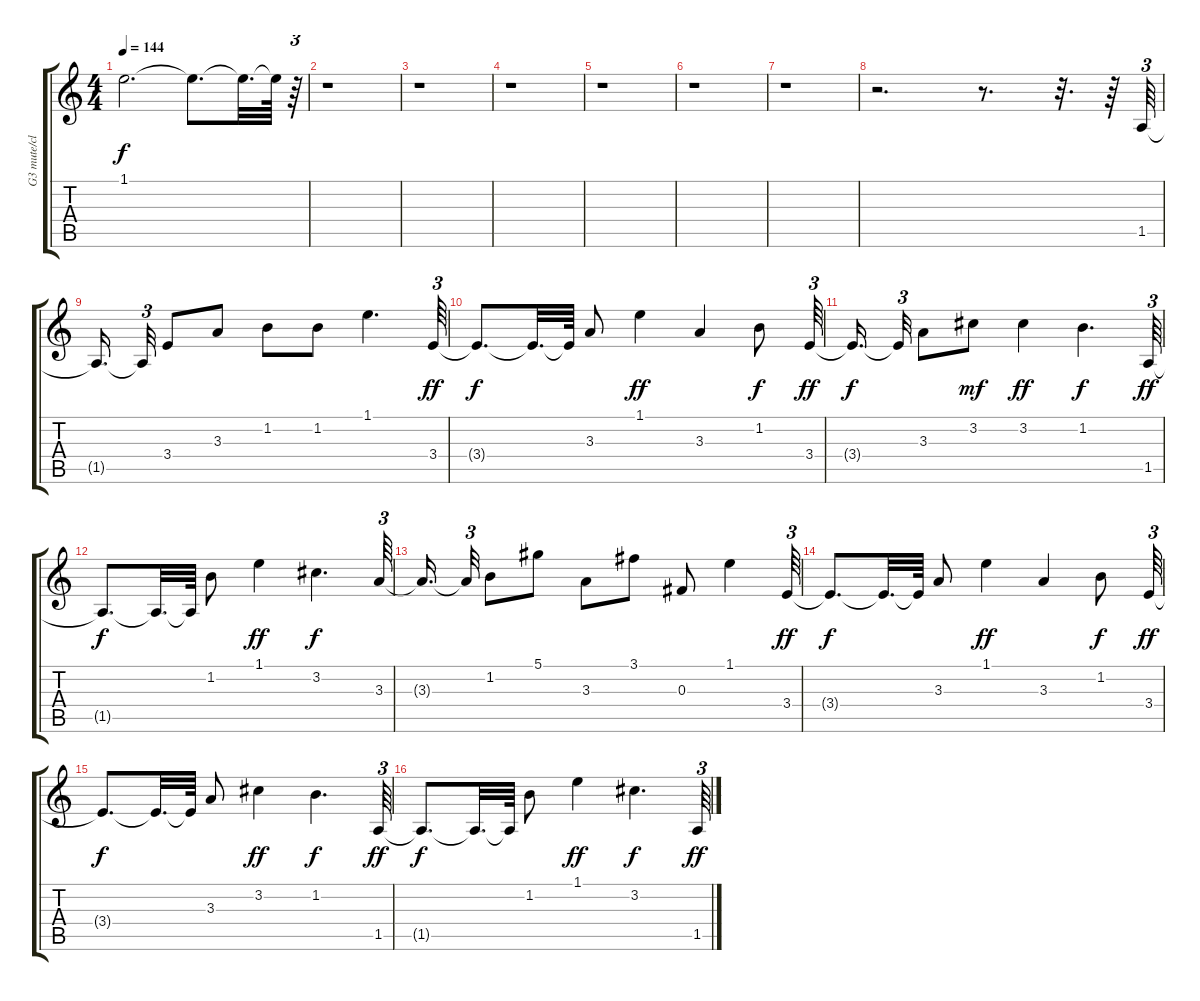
\track ("G3 mute/clean" "G3 mute/cl") {instrument electricguitarclean}
\staff {score tabs}
\tuning (Eb4 Bb3 Gb3 Db3 Ab2 Eb2) {hide}
\ts (4 4)
\tempo 144
\clef g2
\ks c
1.1{t}.2{d dy f} 1.1{t}.8{d} 1.1{t}.32{d} 1.1{t}.64 r.64{tu (3 2)} |
r.1 |
r.1 |
r.1 |
r.1 |
r.1 |
r.1 |
r.2{d} r.8{d} r.32{d} r.64 1.5.64{tu (3 2)} |
1.5{t}.16{d beam splitsecondary} 1.5{t}.32{tu (3 2)} 3.4.8 3.3.8 1.2.8 1.2.8 1.1.4{d} 3.4.64{tu (3 2) dy ff} |
3.4{t}.8{d dy f} 3.4{t}.32{d} 3.4{t}.64 3.3.8 1.1.4{dy ff} 3.3.4 1.2.8{dy f} 3.4.64{tu (3 2) dy ff} |
3.4{t}.16{d dy f beam splitsecondary} 3.4{t}.32{tu (3 2)} 3.3.8 3.2.8{dy mf} 3.2.4{dy ff} 1.2.4{d dy f} 1.5.64{tu (3 2) dy ff} |
1.5{t}.8{d dy f} 1.5{t}.32{d} 1.5{t}.64 1.2.8 1.1.4{dy ff} 3.2.4{d dy f} 3.3.64{tu (3 2)} |
3.3{t}.16{d beam splitsecondary} 3.3{t}.32{tu (3 2)} 1.2.8 5.1.8 3.3.8 3.1.8 0.3.8 1.1.4 3.4.64{tu (3 2) dy ff} |
3.4{t}.8{d dy f} 3.4{t}.32{d} 3.4{t}.64 3.3.8 1.1.4{dy ff} 3.3.4 1.2.8{dy f} 3.4.64{tu (3 2) dy ff} |
3.4{t}.8{d dy f} 3.4{t}.32{d} 3.4{t}.64 3.3.8 3.2.4{dy ff} 1.2.4{d dy f} 1.5.64{tu (3 2) dy ff} |
1.5{t}.8{d dy f} 1.5{t}.32{d} 1.5{t}.64 1.2.8 1.1.4{dy ff} 3.2.4{d dy f} 1.5.64{tu (3 2) dy ff}
